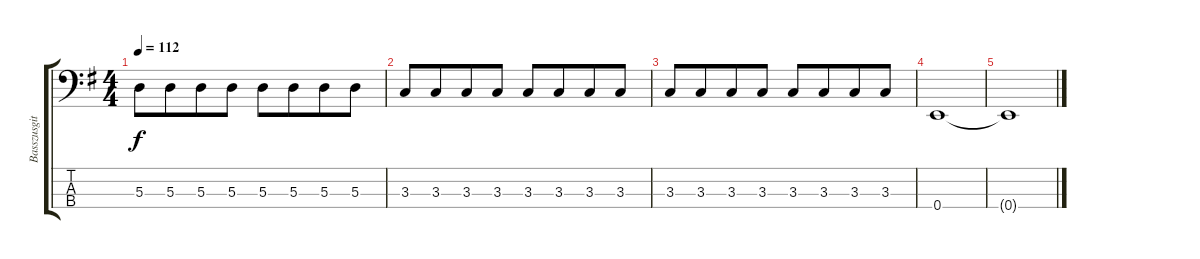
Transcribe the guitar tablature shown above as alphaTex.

\track ("Basszusgitár (Roger Glover)" "Basszusgit") {instrument electricbassfinger}
\staff {score tabs}
\tuning (G2 D2 A1 E1) {hide}
\ts (4 4)
\tempo 112
\clef f4
\ks g
5.3.8{dy f} 5.3.8{beam merge} 5.3.8 5.3.8 5.3.8 5.3.8{beam merge} 5.3.8 5.3.8 |
3.3.8 3.3.8{beam merge} 3.3.8 3.3.8 3.3.8 3.3.8{beam merge} 3.3.8 3.3.8 |
3.3.8 3.3.8{beam merge} 3.3.8 3.3.8 3.3.8 3.3.8{beam merge} 3.3.8 3.3.8 |
0.4.1 |
0.4{t}.1
